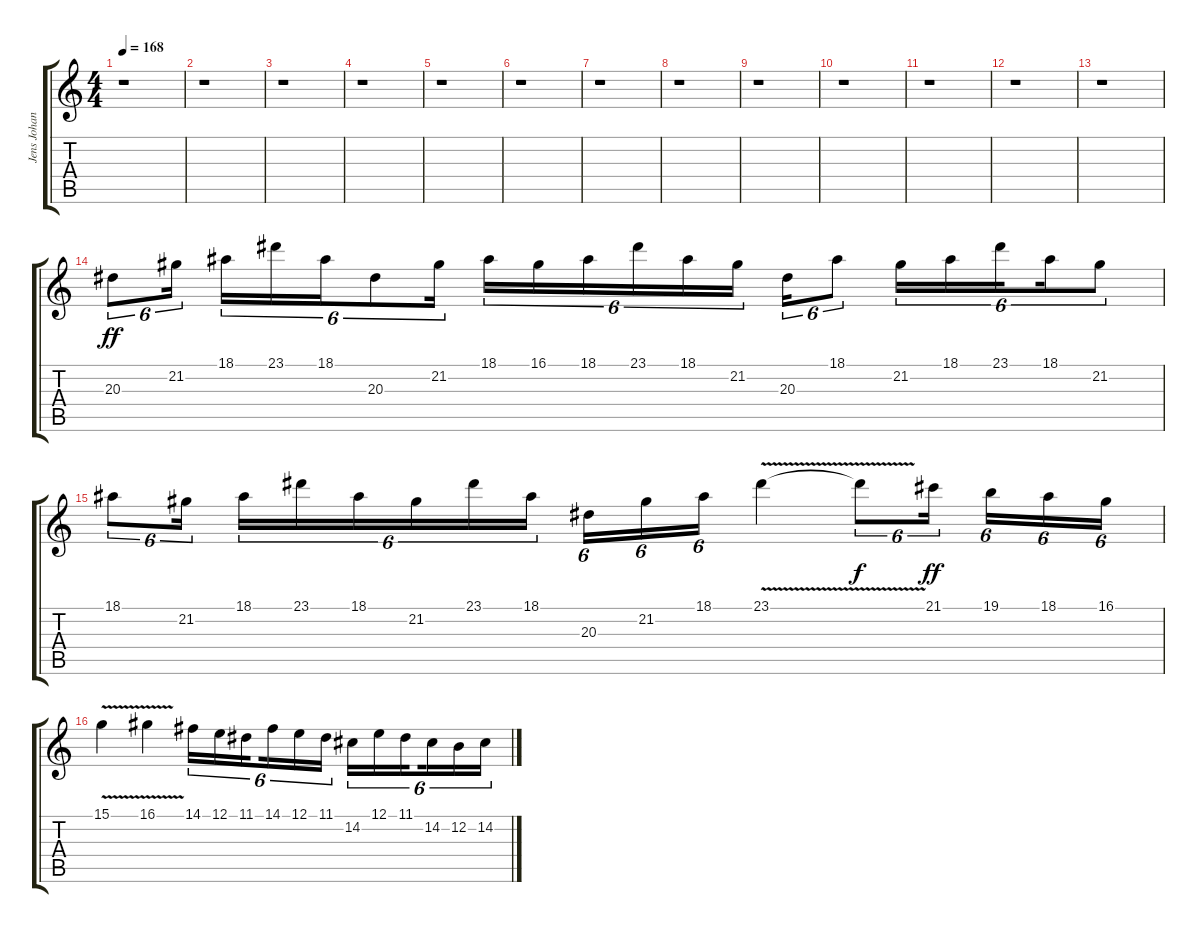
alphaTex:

\track ("Jens Johansson (KeyBoards 1) " "Jens Johan") {instrument lead2sawtooth}
\staff {score tabs}
\tuning (E4 B3 G3 D3 A2 E2) {hide}
\ts (4 4)
\tempo 168
\clef g2
\ks c
r.1{dy f} |
r.1 |
r.1 |
r.1 |
r.1 |
r.1 |
r.1 |
r.1 |
r.1 |
r.1 |
r.1 |
r.1 |
r.1 |
20.3.8{tu (6 4) dy ff instrument lead2sawtooth} 21.2.16{tu (6 4) beam splitsecondary} 18.1.16{tu (6 4)} 23.1.16{tu (6 4)} 18.1.16{tu (6 4)} 20.3.8{tu (6 4)} 21.2.16{tu (6 4) beam splitsecondary} 18.1.16{tu (6 4)} 16.1.16{tu (6 4)} 18.1.16{tu (6 4)} 23.1.16{tu (6 4)} 18.1.16{tu (6 4)} 21.2.16{tu (6 4) beam splitsecondary} 20.3.16{tu (6 4)} 18.1.8{tu (6 4)} 21.2.16{tu (6 4)} 18.1.16{tu (6 4)} 23.1.16{tu (6 4) beam splitsecondary} 18.1.16{tu (6 4)} 21.2.8{tu (6 4)} |
18.1.8{tu (6 4)} 21.2.16{tu (6 4) beam splitsecondary} 18.1.16{tu (6 4)} 23.1.16{tu (6 4)} 18.1.16{tu (6 4)} 21.2.16{tu (6 4)} 23.1.16{tu (6 4)} 18.1.16{tu (6 4) beam splitsecondary} 20.3.16{tu (6 4)} 21.2.16{tu (6 4)} 18.1.16{tu (6 4)} 23.1{v}.4 23.1{t}.8{tu (6 4) dy f} 21.1.16{tu (6 4) dy ff beam splitsecondary} 19.1.16{tu (6 4)} 18.1.16{tu (6 4)} 16.1.16{tu (6 4)} |
15.1{v}.4 16.1{v}.4 14.1.16{tu (6 4)} 12.1.16{tu (6 4)} 11.1.16{tu (6 4) beam splitsecondary} 14.1.16{tu (6 4)} 12.1.16{tu (6 4)} 11.1.16{tu (6 4)} 14.2.16{tu (6 4)} 12.1.16{tu (6 4)} 11.1.16{tu (6 4) beam splitsecondary} 14.2.16{tu (6 4)} 12.2.16{tu (6 4)} 14.2.16{tu (6 4)}
